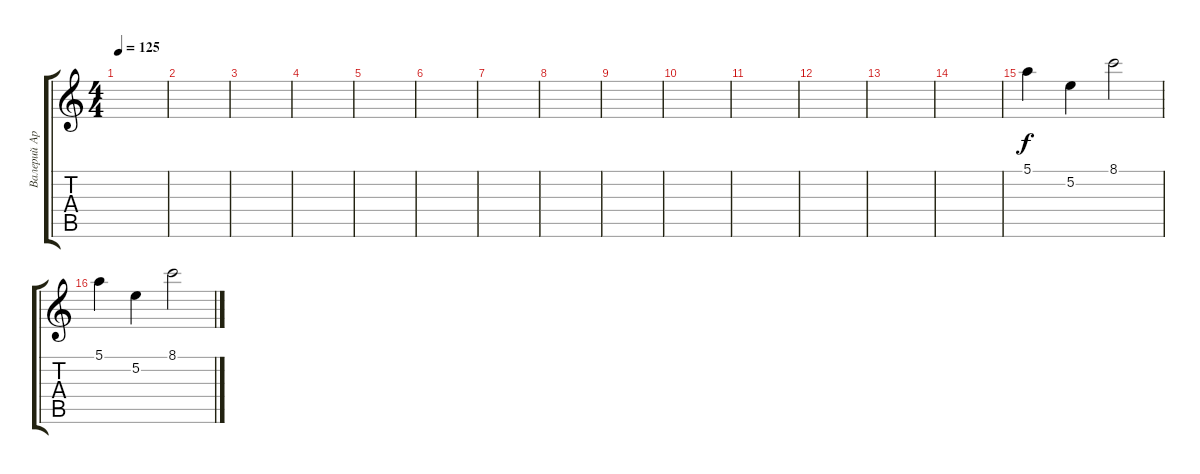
\track ("Валерий Аркадин" "Валерий Ар") {instrument distortionguitar}
\staff {score tabs}
\tuning (E4 B3 G3 D3 A2 E2) {hide}
\ts (4 4)
\tempo 125
\clef g2
\ks c
|
|
|
|
|
|
|
|
|
|
|
|
|
|
5.1.4 5.2.4 8.1.2 |
5.1.4 5.2.4 8.1.2
